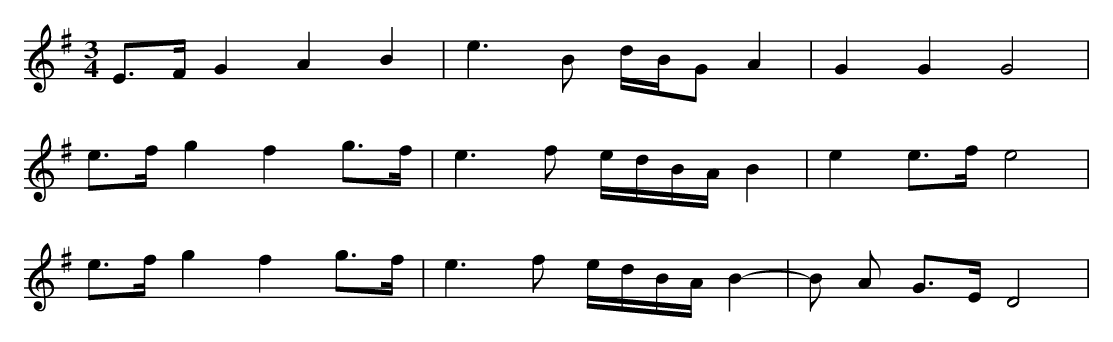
X:1
M:3/4
K:G
E>F G2A2B2|e3 B d/B/G A2|G2 G2 G4|
e>f g2 f2 g>f|e3 f e/d/B/A/ B2|e2 e>f e4|
e>f g2 f2 g>f|e3 f e/d/B/A/ B2-|B A G>E D4|
